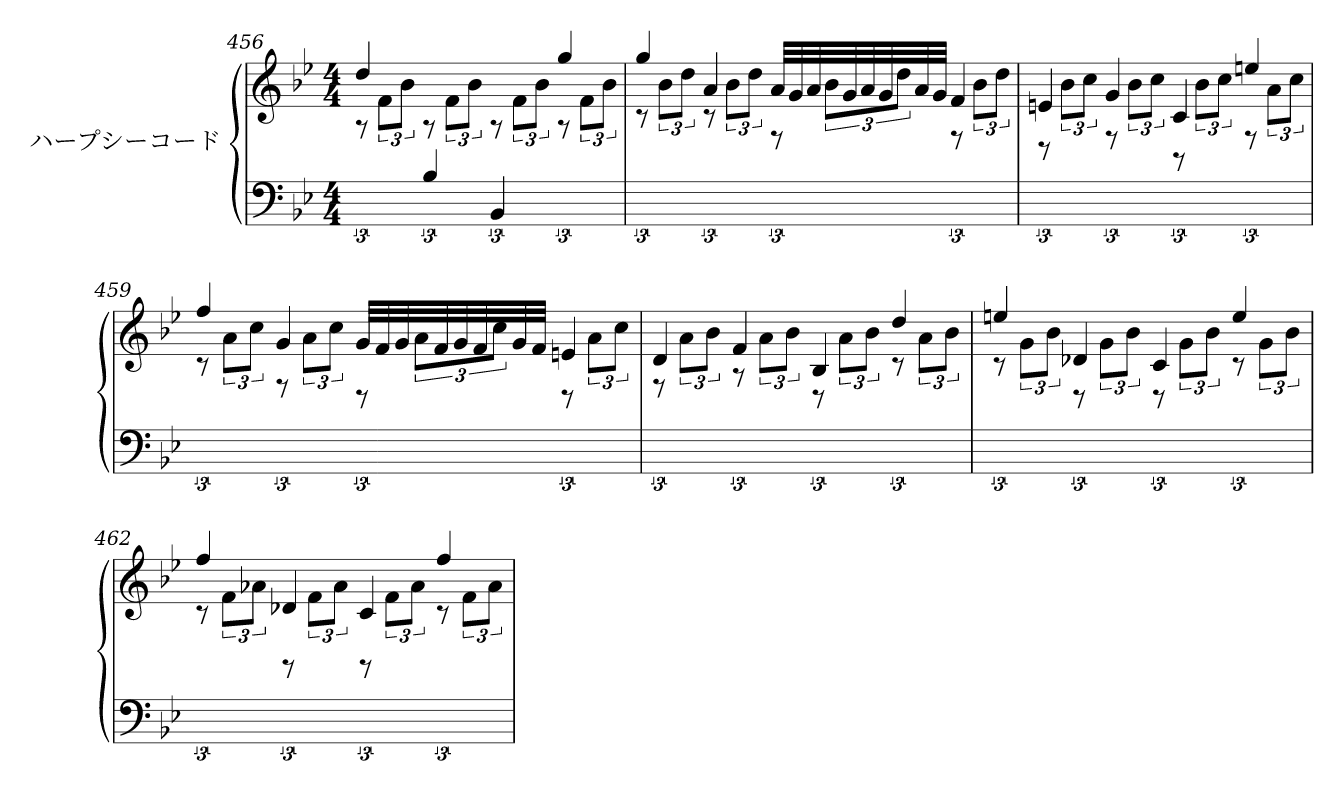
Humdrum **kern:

**kern	**kern
*part1	*part1
*staff2	*staff1
*I"ハープシーコード	*
!!LO:LB:g=z
*clefF4	*clefG2
*k[b-e-]	*k[b-e-]
*M4/4	*M4/4
=456	=456
*^	*^
4ryy	12rdd	4dd/	12ryy
.	6ryy	.	12f\L
.	.	.	12b-\J
4B-/	12rdd	2ryy	12ryy
.	6ryy	.	12f\L
.	.	.	12b-\J
4BB-/	12rdd	.	12ryy
.	6ryy	.	12f\L
.	.	.	12b-\J
6ryy	12rdd	4gg/	12ryy
.	6ryy	.	12f\L
12ryy	.	.	12b-\J
*v	*v	*	*
=457	=457	=457
12rff	4gg/	12ryy
6ryy	.	12b-\L
.	.	12dd\J
12rff	4a/	12ryy
6ryy	.	12b-\L
.	.	12dd\J
12rb	32a/LLL	12ryy
.	32g/	.
.	32a/	.
6ryy	.	12b-\L
.	32g/	.
.	32a/	.
.	32g/	.
.	.	12dd\J
.	32a/	.
.	32g/JJJ	.
12rb	4f/	12ryy
6ryy	.	12b-\L
.	.	12dd\J
=458	=458	=458
12rg	4en/	12ryy
6ryy	.	12b-\L
.	.	12cc\J
12rb	4g/	12ryy
6ryy	.	12b-\L
.	.	12cc\J
12re	4c/	12ryy
6ryy	.	12b-\L
.	.	12cc\J
12rb	4een/	12ryy
6ryy	.	12a\L
.	.	12cc\J
!!LO:LB:g=z	!!
=459	=459	=459
12rff	4ff/	12ryy
6ryy	.	12a\L
.	.	12cc\J
12rb	4g/	12ryy
6ryy	.	12a\L
.	.	12cc\J
12rg	32g/LLL	12ryy
.	32f/	.
.	32g/	.
6ryy	.	12a\L
.	32f/	.
.	32g/	.
.	32f/	.
.	.	12cc\J
.	32g/	.
.	32f/JJJ	.
12rg	4en/	12ryy
6ryy	.	12a\L
.	.	12cc\J
=460	=460	=460
12rb	4d/	12ryy
6ryy	.	12a\L
.	.	12b-\J
12rdd	4f/	12ryy
6ryy	.	12a\L
.	.	12b-\J
12rg	4B-/	12ryy
6ryy	.	12a\L
.	.	12b-\J
12rff	4dd/	12ryy
6ryy	.	12a\L
.	.	12b-\J
=461	=461	=461
12rff	4een/	12ryy
6ryy	.	12g\L
.	.	12b-\J
12rg	4d-X/	12ryy
6ryy	.	12g\L
.	.	12b-\J
12rg	4c/	12ryy
6ryy	.	12g\L
.	.	12b-\J
12rff	4ee/	12ryy
6ryy	.	12g\L
.	.	12b-\J
!!LO:LB:g=z	!!
=462	=462	=462
12rccc	4ff/	12ryy
6ryy	.	12f\L
.	.	12a-X\J
12rg	4d-X/	12ryy
6ryy	.	12f\L
.	.	12a-\J
12rg	4c/	12ryy
6ryy	.	12f\L
.	.	12a-\J
12rccc	4ff/	12ryy
6ryy	.	12f\L
.	.	12a-\J
*	*v	*v
=	=
*-	*-
